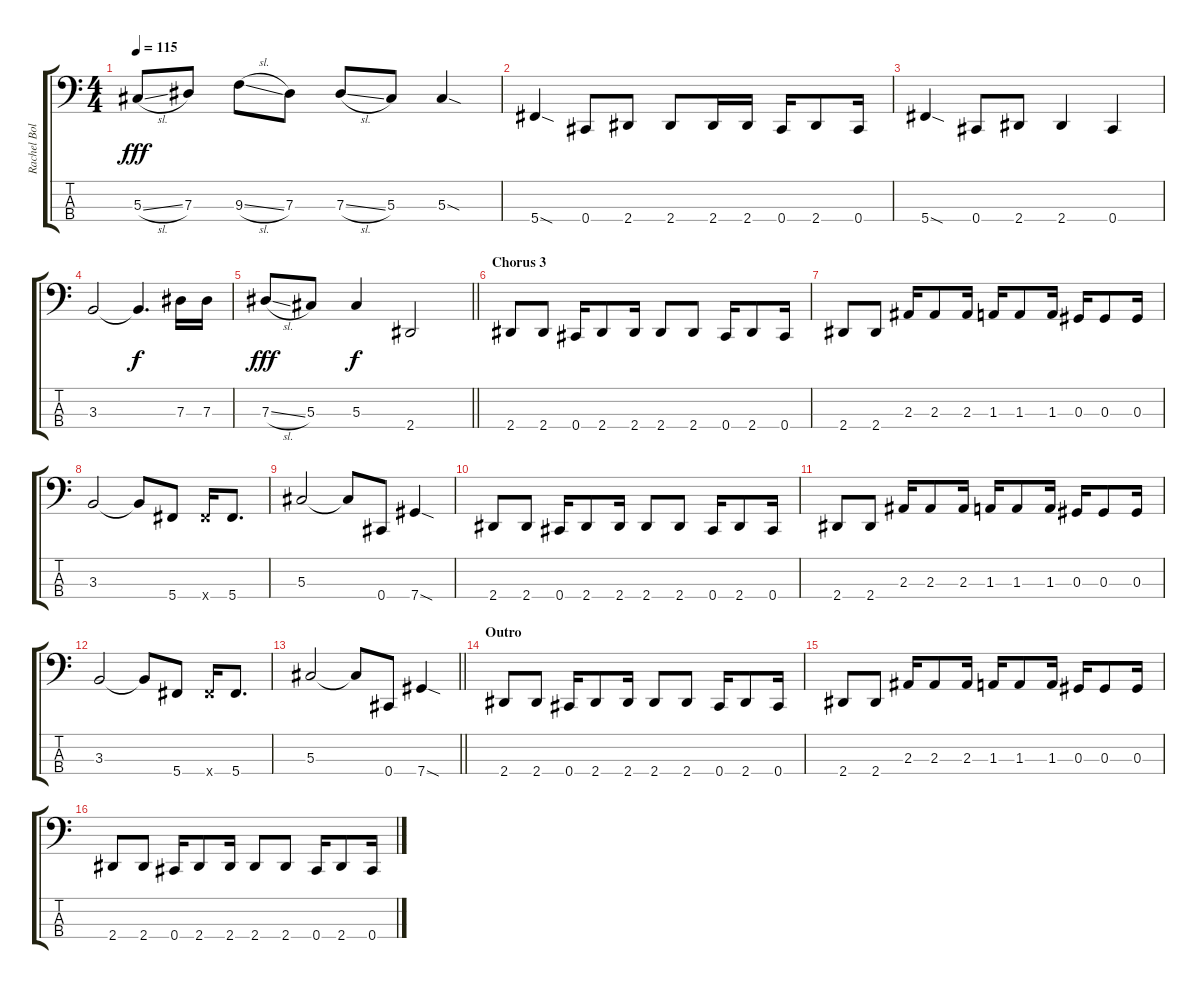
\track ("Rachel Bolan" "Rachel Bol") {instrument electricbasspick}
\staff {score tabs}
\tuning (Gb2 Db2 Ab1 Db1) {hide}
\ts (4 4)
\tempo 115
\clef f4
\ks c
5.3{sl}.8{dy fff} 7.3.8 9.3{sl}.8 7.3.8 7.3{sl}.8 5.3.8 5.3{sod}.4 |
5.4{sod}.4 0.4.8 2.4.8 2.4.8 2.4.16 2.4.16 0.4.16 2.4.8 0.4.16 |
5.4{sod}.4 0.4.8 2.4.8 2.4.4 0.4.4 |
3.3.2 3.3{t}.4{d dy f} 7.3.16 7.3.16 |
\barLineRight lightlight
7.3{sl}.8{dy fff} 5.3.8 5.3.4{dy f} 2.4.2 |
\section ("" "Chorus 3")
2.4.8 2.4.8 0.4.16 2.4.8 2.4.16 2.4.8 2.4.8 0.4.16 2.4.8 0.4.16 |
2.4.8 2.4.8 2.3.16 2.3.8 2.3.16 1.3.16 1.3.8 1.3.16 0.3.16 0.3.8 0.3.16 |
3.3.2 3.3{t}.8 5.4.8 5.4{x}.16 5.4.8{d} |
5.3.2 5.3{t}.8 0.4.8 7.4{sod}.4 |
2.4.8 2.4.8 0.4.16 2.4.8 2.4.16 2.4.8 2.4.8 0.4.16 2.4.8 0.4.16 |
2.4.8 2.4.8 2.3.16 2.3.8 2.3.16 1.3.16 1.3.8 1.3.16 0.3.16 0.3.8 0.3.16 |
3.3.2 3.3{t}.8 5.4.8 5.4{x}.16 5.4.8{d} |
\barLineRight lightlight
5.3.2 5.3{t}.8 0.4.8 7.4{sod}.4 |
\section ("" "Outro")
2.4.8 2.4.8 0.4.16 2.4.8 2.4.16 2.4.8 2.4.8 0.4.16 2.4.8 0.4.16 |
2.4.8 2.4.8 2.3.16 2.3.8 2.3.16 1.3.16 1.3.8 1.3.16 0.3.16 0.3.8 0.3.16 |
2.4.8 2.4.8 0.4.16 2.4.8 2.4.16 2.4.8 2.4.8 0.4.16 2.4.8 0.4.16
